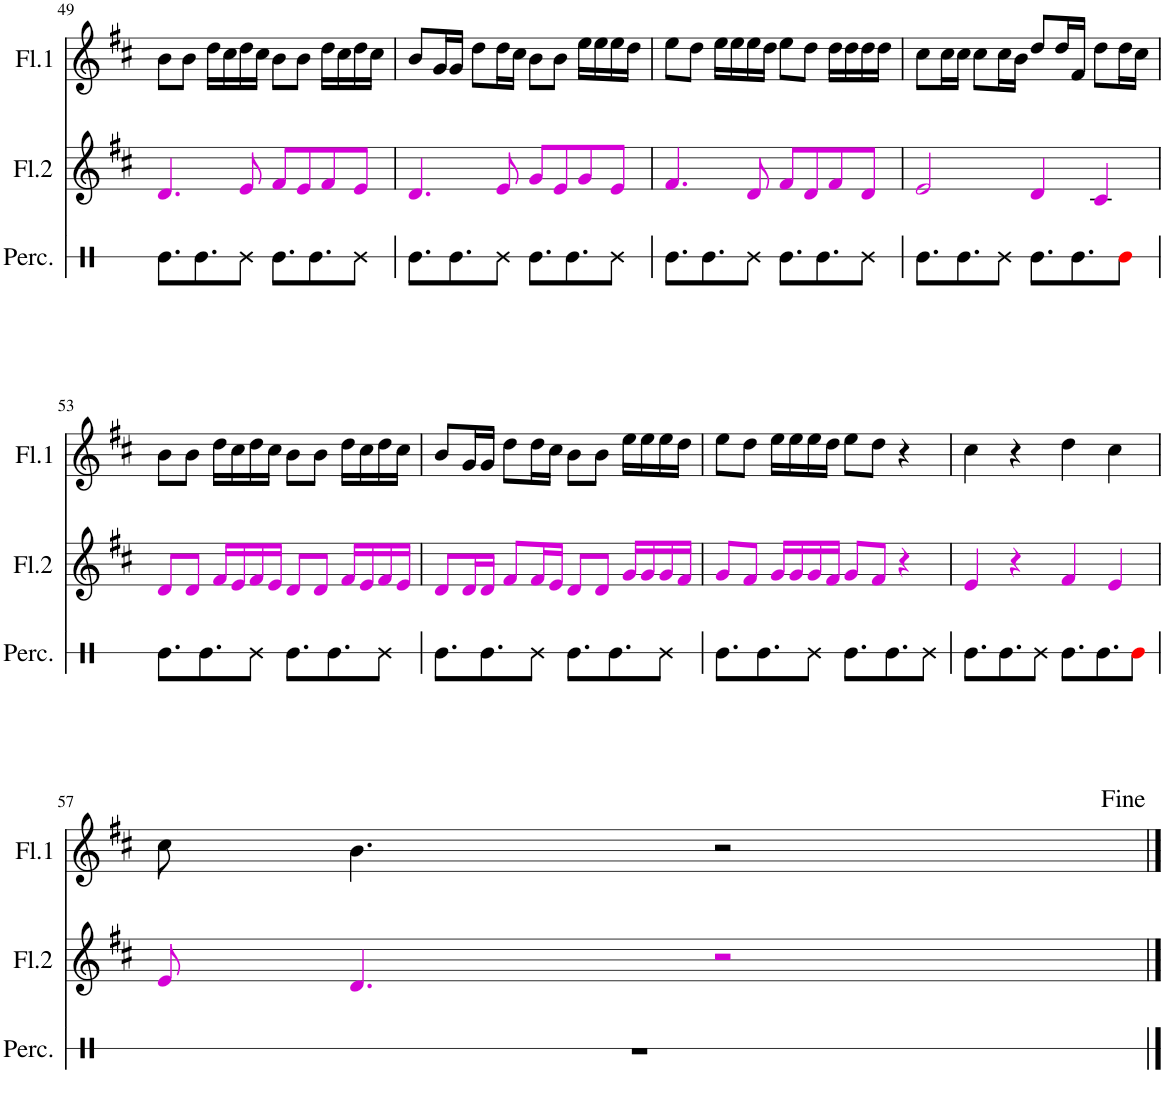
**kern	**kern	**kern
*part3	*part2	*part1
*staff3	*staff2	*staff1
*I"Percusión	*I"Flauta 2	*I"Flauta 1
*I'Perc.	*I'Fl.2	*I'Fl.1
!!LO:PB:g=z
*clefX	*clefG2	*clefG2
*k[]	*k[f#c#]	*k[f#c#]
*M4/4	*M4/4	*M4/4
=49	=49	=49
8.Re\L	4.di/	8b\L
.	.	8b\J
8.Re\	.	.
.	.	16dd\LL
.	.	16cc#\
8Re\J	8ei/	16dd\
.	.	16cc#\JJ
8.Re\L	8f#i/L	8b\L
.	8ei/	8b\J
8.Re\	.	.
.	8f#i/	16dd\LL
.	.	16cc#\
8Re\J	8ei/J	16dd\
.	.	16cc#\JJ
=50	=50	=50
8.Re\L	4.di/	8b/L
.	.	16g/L
8.Re\	.	16g/JJ
.	.	8dd\L
8Re\J	8ei/	16dd\L
.	.	16cc#\JJ
8.Re\L	8gi/L	8b\L
.	8ei/	8b\J
8.Re\	.	.
.	8gi/	16ee\LL
.	.	16ee\
8Re\J	8ei/J	16ee\
.	.	16dd\JJ
=51	=51	=51
8.Re\L	4.f#i/	8ee\L
.	.	8dd\J
8.Re\	.	.
.	.	16ee\LL
.	.	16ee\
8Re\J	8di/	16ee\
.	.	16dd\JJ
8.Re\L	8f#i/L	8ee\L
.	8di/	8dd\J
8.Re\	.	.
.	8f#i/	16dd\LL
.	.	16dd\
8Re\J	8di/J	16dd\
.	.	16dd\JJ
=52	=52	=52
8.Re\L	2ei/	8cc#\L
.	.	16cc#\L
8.Re\	.	16cc#\JJ
.	.	8cc#\L
8Re\J	.	16cc#\L
.	.	16b\JJ
8.Re\L	4di/	8dd/L
.	.	16dd/L
8.Re\	.	16f#/JJ
.	4c#i/	8dd\L
8Rej\J	.	16dd\L
.	.	16cc#\JJ
!!LO:LB:g=z
=53	=53	=53
8.Re\L	8di/L	8b\L
.	8di/J	8b\J
8.Re\	.	.
.	16f#i/LL	16dd\LL
.	16ei/	16cc#\
8Re\J	16f#i/	16dd\
.	16ei/JJ	16cc#\JJ
8.Re\L	8di/L	8b\L
.	8di/J	8b\J
8.Re\	.	.
.	16f#i/LL	16dd\LL
.	16ei/	16cc#\
8Re\J	16f#i/	16dd\
.	16ei/JJ	16cc#\JJ
=54	=54	=54
8.Re\L	8di/L	8b/L
.	16di/L	16g/L
8.Re\	16di/JJ	16g/JJ
.	8f#i/L	8dd\L
8Re\J	16f#i/L	16dd\L
.	16ei/JJ	16cc#\JJ
8.Re\L	8di/L	8b\L
.	8di/J	8b\J
8.Re\	.	.
.	16gi/LL	16ee\LL
.	16gi/	16ee\
8Re\J	16gi/	16ee\
.	16f#i/JJ	16dd\JJ
=55	=55	=55
8.Re\L	8gi/L	8ee\L
.	8f#i/J	8dd\J
8.Re\	.	.
.	16gi/LL	16ee\LL
.	16gi/	16ee\
8Re\J	16gi/	16ee\
.	16f#i/JJ	16dd\JJ
8.Re\L	8gi/L	8ee\L
.	8f#i/J	8dd\J
8.Re\	.	.
.	4r	4r
8Re\J	.	.
=56	=56	=56
8.Re\L	4ei/	4cc#\
8.Re\	.	.
.	4r	4r
8Re\J	.	.
8.Re\L	4f#i/	4dd\
8.Re\	.	.
.	4ei/	4cc#\
8Rej\J	.	.
!!LO:LB:g=z
=57	=57	=57
1r	8ei/	8cc#\
.	4.di/	4.b\
.	2r	2r
==	==	==
*-	*-	*-
